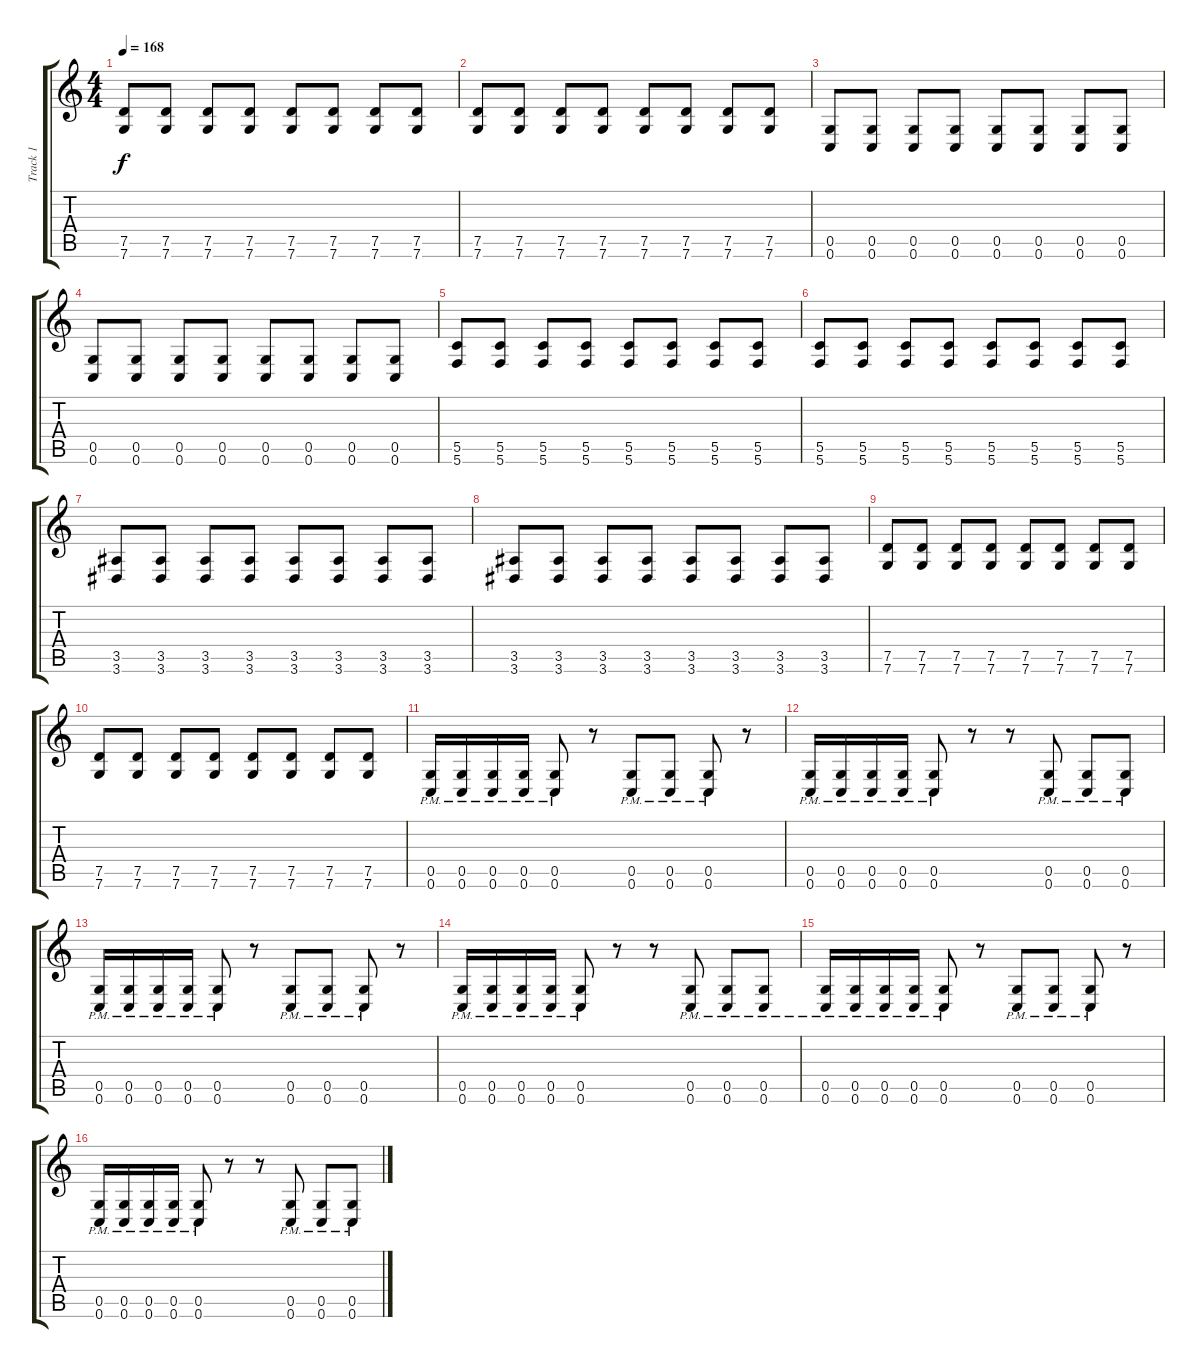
\track ("Track 1" "Track 1") {instrument distortionguitar}
\staff {score tabs}
\tuning (D4 A3 F3 C3 G2 C2) {hide}
\ts (4 4)
\tempo 168
\clef g2
\ks c
(7.5 7.6).8{dy f} (7.5 7.6).8 (7.5 7.6).8 (7.5 7.6).8 (7.5 7.6).8 (7.5 7.6).8 (7.5 7.6).8 (7.5 7.6).8 |
(7.5 7.6).8 (7.5 7.6).8 (7.5 7.6).8 (7.5 7.6).8 (7.5 7.6).8 (7.5 7.6).8 (7.5 7.6).8 (7.5 7.6).8 |
(0.5 0.6).8 (0.5 0.6).8 (0.5 0.6).8 (0.5 0.6).8 (0.5 0.6).8 (0.5 0.6).8 (0.5 0.6).8 (0.5 0.6).8 |
(0.5 0.6).8 (0.5 0.6).8 (0.5 0.6).8 (0.5 0.6).8 (0.5 0.6).8 (0.5 0.6).8 (0.5 0.6).8 (0.5 0.6).8 |
(5.5 5.6).8 (5.5 5.6).8 (5.5 5.6).8 (5.5 5.6).8 (5.5 5.6).8 (5.5 5.6).8 (5.5 5.6).8 (5.5 5.6).8 |
(5.5 5.6).8 (5.5 5.6).8 (5.5 5.6).8 (5.5 5.6).8 (5.5 5.6).8 (5.5 5.6).8 (5.5 5.6).8 (5.5 5.6).8 |
(3.5 3.6).8 (3.5 3.6).8 (3.5 3.6).8 (3.5 3.6).8 (3.5 3.6).8 (3.5 3.6).8 (3.5 3.6).8 (3.5 3.6).8 |
(3.5 3.6).8 (3.5 3.6).8 (3.5 3.6).8 (3.5 3.6).8 (3.5 3.6).8 (3.5 3.6).8 (3.5 3.6).8 (3.5 3.6).8 |
(7.5 7.6).8 (7.5 7.6).8 (7.5 7.6).8 (7.5 7.6).8 (7.5 7.6).8 (7.5 7.6).8 (7.5 7.6).8 (7.5 7.6).8 |
(7.5 7.6).8 (7.5 7.6).8 (7.5 7.6).8 (7.5 7.6).8 (7.5 7.6).8 (7.5 7.6).8 (7.5 7.6).8 (7.5 7.6).8 |
(0.5{pm} 0.6{pm}).16 (0.5{pm} 0.6{pm}).16 (0.5{pm} 0.6{pm}).16 (0.5{pm} 0.6{pm}).16 (0.5{pm} 0.6{pm}).8 r.8 (0.5{pm} 0.6{pm}).8 (0.5{pm} 0.6{pm}).8 (0.5{pm} 0.6{pm}).8 r.8 |
(0.5{pm} 0.6{pm}).16 (0.5{pm} 0.6{pm}).16 (0.5{pm} 0.6{pm}).16 (0.5{pm} 0.6{pm}).16 (0.5{pm} 0.6{pm}).8 r.8 r.8 (0.5{pm} 0.6{pm}).8 (0.5{pm} 0.6{pm}).8 (0.5{pm} 0.6{pm}).8 |
(0.5{pm} 0.6{pm}).16 (0.5{pm} 0.6{pm}).16 (0.5{pm} 0.6{pm}).16 (0.5{pm} 0.6{pm}).16 (0.5{pm} 0.6{pm}).8 r.8 (0.5{pm} 0.6{pm}).8 (0.5{pm} 0.6{pm}).8 (0.5{pm} 0.6{pm}).8 r.8 |
(0.5{pm} 0.6{pm}).16 (0.5{pm} 0.6{pm}).16 (0.5{pm} 0.6{pm}).16 (0.5{pm} 0.6{pm}).16 (0.5{pm} 0.6{pm}).8 r.8 r.8 (0.5{pm} 0.6{pm}).8 (0.5{pm} 0.6{pm}).8 (0.5{pm} 0.6{pm}).8 |
(0.5{pm} 0.6{pm}).16 (0.5{pm} 0.6{pm}).16 (0.5{pm} 0.6{pm}).16 (0.5{pm} 0.6{pm}).16 (0.5{pm} 0.6{pm}).8 r.8 (0.5{pm} 0.6{pm}).8 (0.5{pm} 0.6{pm}).8 (0.5{pm} 0.6{pm}).8 r.8 |
(0.5{pm} 0.6{pm}).16 (0.5{pm} 0.6{pm}).16 (0.5{pm} 0.6{pm}).16 (0.5{pm} 0.6{pm}).16 (0.5{pm} 0.6{pm}).8 r.8 r.8 (0.5{pm} 0.6{pm}).8 (0.5{pm} 0.6{pm}).8 (0.5{pm} 0.6{pm}).8
